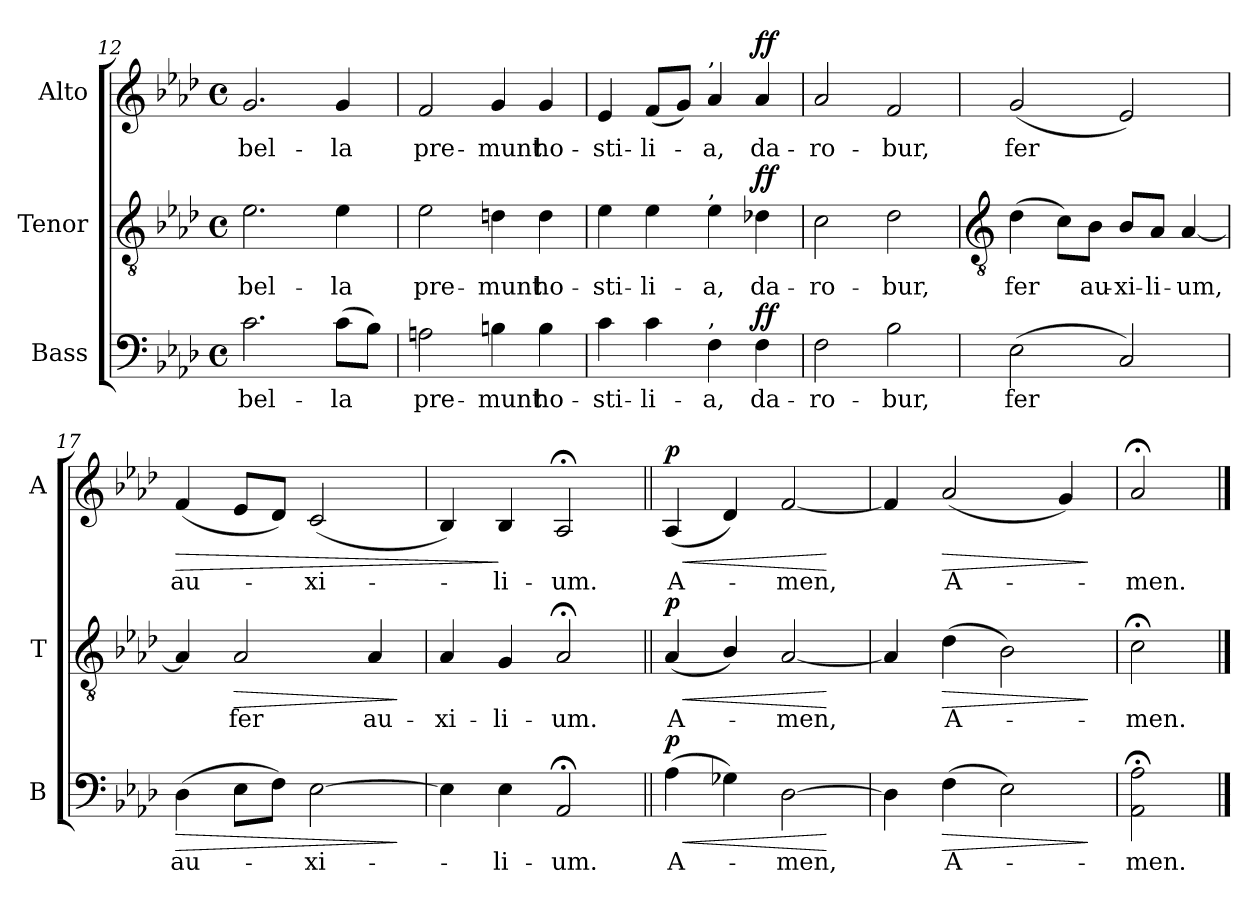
**kern	**text	**dynam	**kern	**text	**dynam	**kern	**text	**dynam
*part3	*part3	*part3	*part2	*part2	*part2	*part1	*part1	*part1
*staff3	*staff3	*staff3	*staff2	*staff2	*staff2	*staff1	*staff1	*staff1
*I"Bass	*	*	*I"Tenor	*	*	*I"Alto	*	*
*I'B	*	*	*I'T	*	*	*I'A	*	*
*clefF4	*	*	*clefGv2	*	*	*clefG2	*	*
*k[b-e-a-d-]	*	*	*k[b-e-a-d-]	*	*	*k[b-e-a-d-]	*	*
*A-:	*	*	*A-:	*	*	*A-:	*	*
*M4/4	*	*	*M4/4	*	*	*M4/4	*	*
*met(c)	*	*	*met(c)	*	*	*met(c)	*	*
=12	=12	=12	=12	=12	=12	=12	=12	=12
!	!LO:LY:b	!	!	!LO:LY:b	!	!	!LO:LY:b	!
2.c	bel-	.	2.e-	bel-	.	2.g	bel-	.
!	!LO:LY:b	!	!	!LO:LY:b	!	!	!LO:LY:b	!
(>8cL	-la	.	4e-	-la	.	4g	-la	.
8B-J)	.	.	.	.	.	.	.	.
=13	=13	=13	=13	=13	=13	=13	=13	=13
!	!LO:LY:b	!	!	!LO:LY:b	!	!	!LO:LY:b	!
2An	pre-	.	2e-	pre-	.	2f	pre-	.
!	!LO:LY:b	!	!	!LO:LY:b	!	!	!LO:LY:b	!
4Bn	-munt	.	4dn	-munt	.	4g	-munt	.
!	!LO:LY:b	!	!	!LO:LY:b	!	!	!LO:LY:b	!
4B	ho-	.	4d	ho-	.	4g	ho-	.
=14	=14	=14	=14	=14	=14	=14	=14	=14
!	!LO:LY:b	!	!	!LO:LY:b	!	!	!LO:LY:b	!
4c	-sti-	.	4e-	-sti-	.	4e-	-sti-	.
!	!LO:LY:b	!	!	!LO:LY:b	!	!	!LO:LY:b	!
4c	-li-	.	4e-	-li-	.	(<8fL	-li-	.
.	.	.	.	.	.	8gJ)	.	.
!	!	!	!	!	!	!LO:TX:a:t=,	!	!
!	!	!	!LO:TX:a:t=,	!	!	!	!	!
!LO:TX:a:t=,	!	!	!	!	!	!	!	!
!	!LO:LY:b	!	!	!LO:LY:b	!	!	!LO:LY:b	!
4F	-a,	.	4e-	-a,	.	4a-	a,	.
!	!LO:LY:b	!LO:DY:b	!	!LO:LY:b	!LO:DY:b	!	!LO:LY:b	!LO:DY:b
4F	da-	ff	4d-X\	da-	ff	4a-	da-	ff
=15	=15	=15	=15	=15	=15	=15	=15	=15
!	!LO:LY:b	!	!	!LO:LY:b	!	!	!LO:LY:b	!
2F	-ro-	.	2c	-ro-	.	2a-	-ro-	.
!	!LO:LY:b	!	!	!LO:LY:b	!	!	!LO:LY:b	!
2B-	-bur,	.	2d-\	-bur,	.	2f	-bur,	.
!!LO:LB:g=z
=16	=16	=16	=16	=16	=16	=16	=16	=16
*	*	*	*clefGv2	*	*	*	*	*
!	!LO:LY:b	!	!	!LO:LY:b	!	!	!LO:LY:b	!
(<2E-	fer	.	(>4d-\	fer	.	(<2g	fer	.
.	.	.	8c\L)	.	.	.	.	.
!	!	!	!	!LO:LY:b	!	!	!	!
.	.	.	8B-\J	au-	.	.	.	.
!	!	!	!	!LO:LY:b	!	!	!	!
2C)	.	.	8B-/L	-xi-	.	2e-)	.	.
!	!	!	!	!LO:LY:b	!	!	!	!
.	.	.	8A-/J	-li-	.	.	.	.
!	!	!	!	!LO:LY:b	!	!	!	!
.	.	.	[4A-	-um,	.	.	.	.
=17	=17	=17	=17	=17	=17	=17	=17	=17
!	!LO:LY:b	!LO:HP:b	!	!	!	!	!LO:LY:b	!LO:HP:b
(>4D-	au-	>	4A-]	.	.	(<4f	au-	>
!	!	!	!	!LO:LY:b	!LO:HP:b	!	!	!
8E-L	.	.	2A-	fer	>	8e-L	.	.
8FJ)	.	.	.	.	.	8d-J)	.	.
!	!LO:LY:b	!	!	!	!	!	!LO:LY:b	!
[2E-	xi-	.	.	.	.	(<2c	xi-	.
!	!	!	!	!LO:LY:b	!	!	!	!
.	.	.	4A-	au-	.	.	.	.
.	.	]	.	.	]	.	.	.
=18	=18	=18	=18	=18	=18	=18	=18	=18
!	!	!	!	!LO:LY:b	!	!	!	!
4E-]	.	.	4A-	-xi-	.	4B-)	.	.
!	!LO:LY:b	!	!	!LO:LY:b	!	!	!LO:LY:b	!
4E-	li-	.	4G	-li-	.	4B-	li-	]
!	!LO:LY:b	!	!	!LO:LY:b	!	!	!LO:LY:b	!
2AA-;<	-um.	.	2A-;<	-um.	.	2A-;<	-um.	.
=19||	=19||	=19||	=19||	=19||	=19||	=19||	=19||	=19||
!	!LO:LY:b	!LO:HP:b	!	!LO:LY:b	!LO:HP:b	!	!LO:LY:b	!LO:HP:b
!	!	!LO:DY:n=1:b	!	!	!LO:DY:n=1:b	!	!	!LO:DY:n=1:b
(>4A-	A-	< p	(<4A-	A-	< p	(<4A-	A-	< p
4G-X)	.	.	4B-/)	.	.	4d-)	.	.
!	!LO:LY:b	!	!	!LO:LY:b	!	!	!LO:LY:b	!
[2D-	men,	.	[2A-	men,	.	[2f	men,	.
.	.	[	.	.	[	.	.	[
=20	=20	=20	=20	=20	=20	=20	=20	=20
4D-]	.	.	4A-]	.	.	4f]	.	.
!	!LO:LY:b	!LO:HP:b	!	!LO:LY:b	!LO:HP:b	!	!LO:LY:b	!LO:HP:b
(>4F	A-	>	(>4d-\	A-	>	(<2a-	A-	>
2E-)	.	.	2B-)	.	.	.	.	.
.	.	.	.	.	.	4g)	.	.
.	.	]	.	.	]	.	.	]
=21	=21	=21	=21	=21	=21	=21	=21	=21
!	!LO:LY:b	!	!	!LO:LY:b	!	!	!LO:LY:b	!
2AA-;< 2A-;<	men.	.	2c;<	men.	.	2a-;<	men.	.
==	==	==	==	==	==	==	==	==
*-	*-	*-	*-	*-	*-	*-	*-	*-
